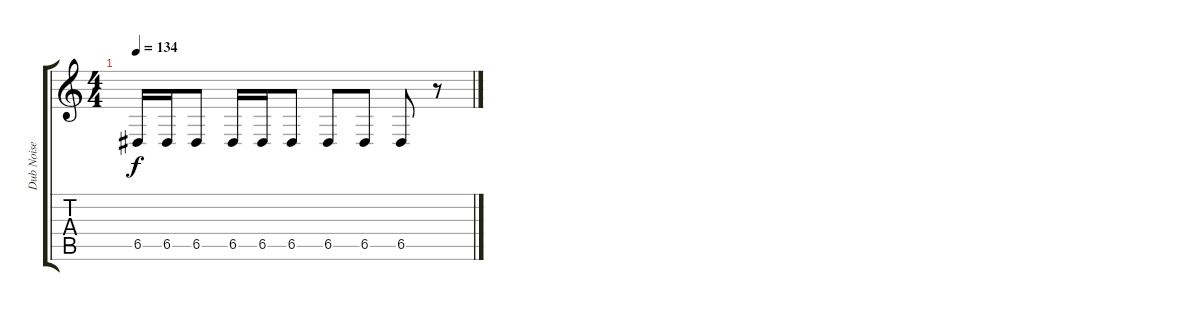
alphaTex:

\track ("Dub Noise" "Dub Noise") {instrument trumpet}
\staff {score tabs}
\tuning (E4 B3 G3 D3 A2 E2) {hide}
\ts (4 4)
\tempo 134
\clef g2
\ks c
6.5.16{dy f} 6.5.16 6.5.8 6.5.16 6.5.16 6.5.8 6.5.8 6.5.8 6.5.8 r.8
